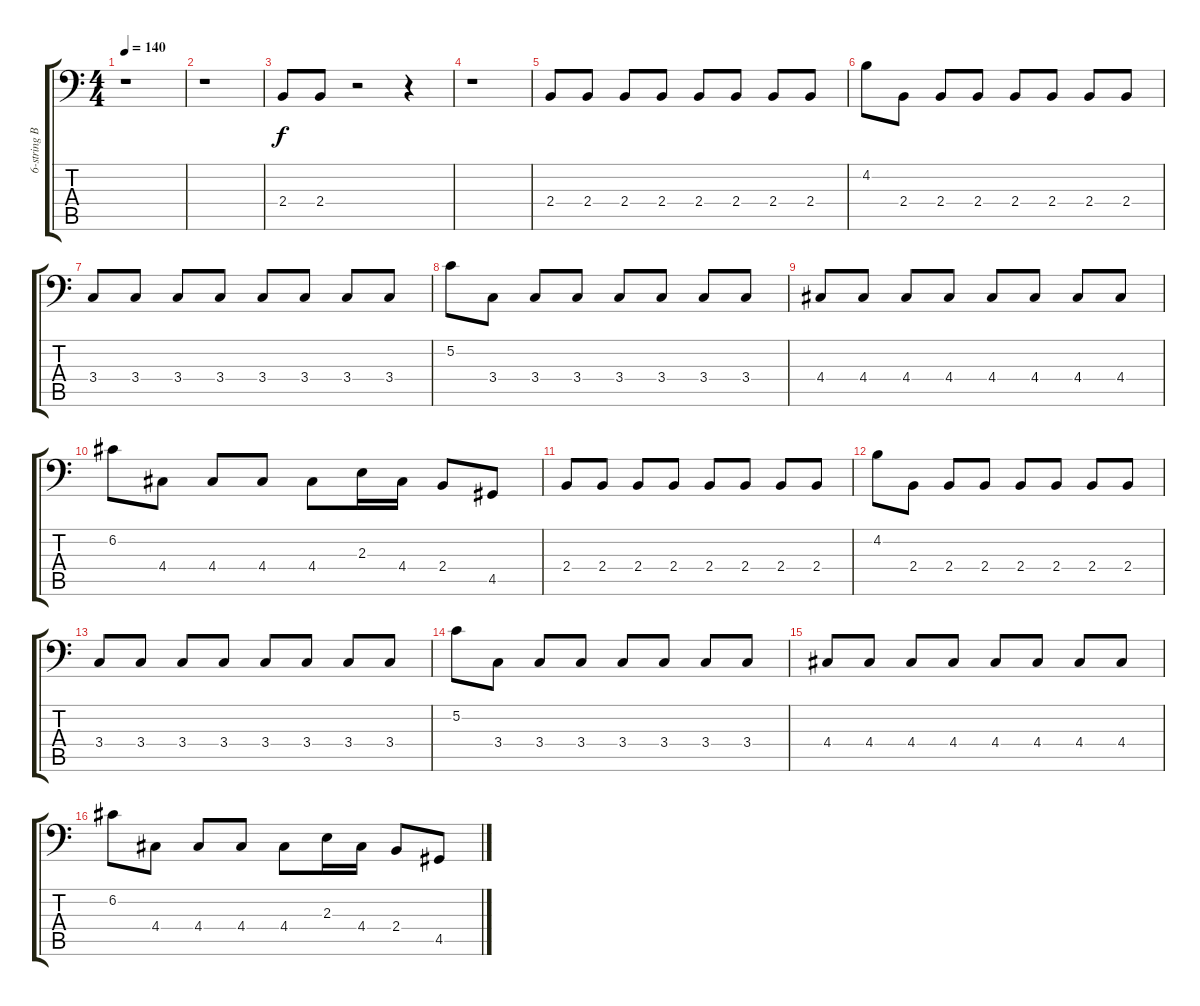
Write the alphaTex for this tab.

\track ("6-string Bass" "6-string B") {instrument electricbassfinger}
\staff {score tabs}
\tuning (C3 G2 D2 A1 E1 B0) {hide}
\ts (4 4)
\tempo 140
\clef f4
\ks c
r.1{dy f instrument electricbassfinger} |
r.1 |
2.4.8 2.4.8 r.2 r.4 |
r.1 |
2.4.8 2.4.8 2.4.8 2.4.8 2.4.8 2.4.8 2.4.8 2.4.8 |
4.2.8 2.4.8 2.4.8 2.4.8 2.4.8 2.4.8 2.4.8 2.4.8 |
3.4.8 3.4.8 3.4.8 3.4.8 3.4.8 3.4.8 3.4.8 3.4.8 |
5.2.8 3.4.8 3.4.8 3.4.8 3.4.8 3.4.8 3.4.8 3.4.8 |
4.4.8 4.4.8 4.4.8 4.4.8 4.4.8 4.4.8 4.4.8 4.4.8 |
6.2.8 4.4.8 4.4.8 4.4.8 4.4.8 2.3.16 4.4.16 2.4.8 4.5.8 |
2.4.8 2.4.8 2.4.8 2.4.8 2.4.8 2.4.8 2.4.8 2.4.8 |
4.2.8 2.4.8 2.4.8 2.4.8 2.4.8 2.4.8 2.4.8 2.4.8 |
3.4.8 3.4.8 3.4.8 3.4.8 3.4.8 3.4.8 3.4.8 3.4.8 |
5.2.8 3.4.8 3.4.8 3.4.8 3.4.8 3.4.8 3.4.8 3.4.8 |
4.4.8 4.4.8 4.4.8 4.4.8 4.4.8 4.4.8 4.4.8 4.4.8 |
6.2.8 4.4.8 4.4.8 4.4.8 4.4.8 2.3.16 4.4.16 2.4.8 4.5.8
